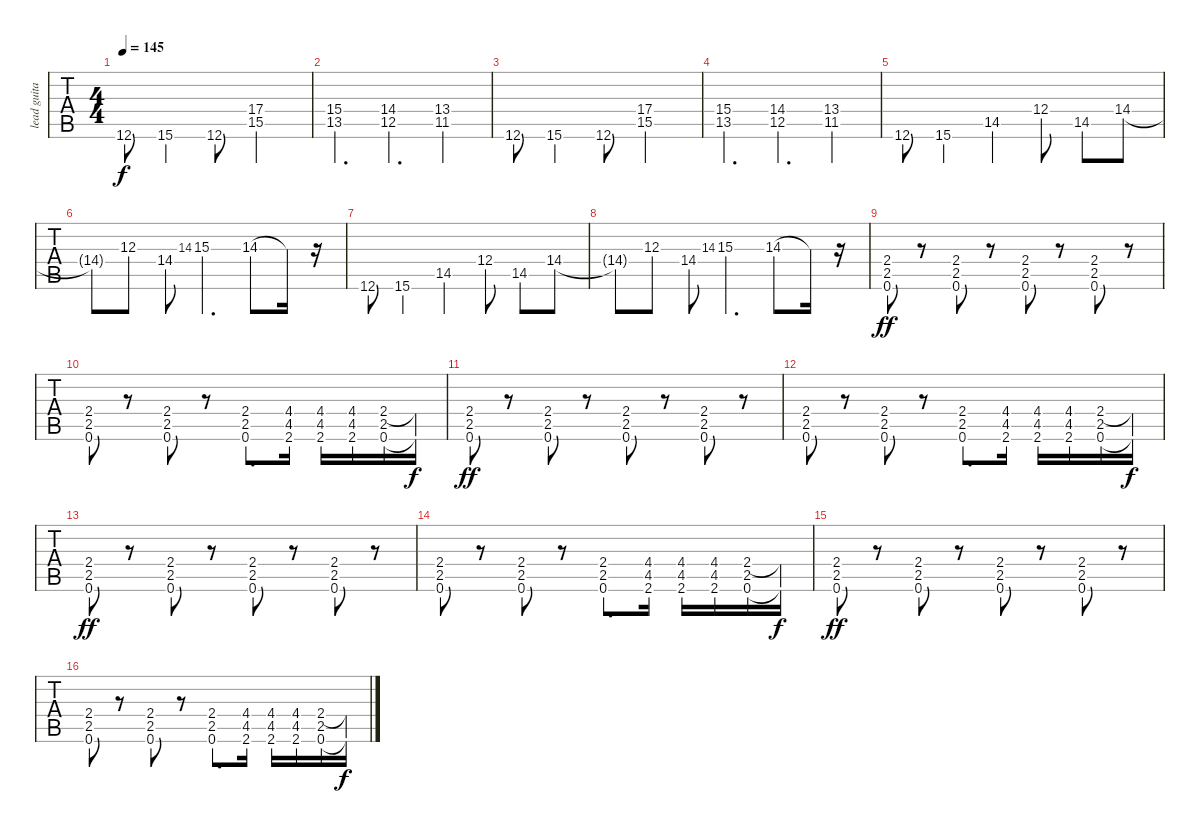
\track ("lead guitar" "lead guita") {instrument distortionguitar}
\staff {tabs}
\tuning (E4 B3 G3 D3 A2 E2) {hide}
\ts (4 4)
\tempo 145
\clef g2
\ks c
12.6.8{dy f} 15.6.4 12.6.8 (17.4 15.5).2 |
(15.4 13.5).4{d} (14.4 12.5).4{d} (13.4 11.5).4 |
12.6.8 15.6.4 12.6.8 (17.4 15.5).2 |
(15.4 13.5).4{d} (14.4 12.5).4{d} (13.4 11.5).4 |
12.6.8 15.6.4 14.5.4 12.4.8 14.5.8 14.4.8 |
14.4{t}.8 12.3.8 14.4.8 14.3.8{gr} 15.3.4{d} 14.3.8 14.3{t}.16 r.16 |
12.6.8 15.6.4 14.5.4 12.4.8 14.5.8 14.4.8 |
14.4{t}.8 12.3.8 14.4.8 14.3.8{gr} 15.3.4{d} 14.3.8 14.3{t}.16 r.16 |
(2.4 2.5 0.6{ac}).8{dy ff} r.8 (2.4 2.5 0.6{ac}).8 r.8 (2.4 2.5 0.6{ac}).8 r.8 (2.4 2.5 0.6{ac}).8 r.8 |
(2.4 2.5 0.6{ac}).8 r.8 (2.4 2.5 0.6{ac}).8 r.8 (2.4 2.5 0.6{ac}).8{d} (4.4 4.5 2.6{ac}).16 (4.4 4.5 2.6{ac}).16 (4.4 4.5 2.6{ac}).16 (2.4 2.5 0.6{ac}).16 (2.4{t} 0.6{t}).16{dy f} |
(2.4 2.5 0.6{ac}).8{dy ff} r.8 (2.4 2.5 0.6{ac}).8 r.8 (2.4 2.5 0.6{ac}).8 r.8 (2.4 2.5 0.6{ac}).8 r.8 |
(2.4 2.5 0.6{ac}).8 r.8 (2.4 2.5 0.6{ac}).8 r.8 (2.4 2.5 0.6{ac}).8{d} (4.4 4.5 2.6{ac}).16 (4.4 4.5 2.6{ac}).16 (4.4 4.5 2.6{ac}).16 (2.4 2.5 0.6{ac}).16 (2.4{t} 0.6{t}).16{dy f} |
(2.4 2.5 0.6{ac}).8{dy ff} r.8 (2.4 2.5 0.6{ac}).8 r.8 (2.4 2.5 0.6{ac}).8 r.8 (2.4 2.5 0.6{ac}).8 r.8 |
(2.4 2.5 0.6{ac}).8 r.8 (2.4 2.5 0.6{ac}).8 r.8 (2.4 2.5 0.6{ac}).8{d} (4.4 4.5 2.6{ac}).16 (4.4 4.5 2.6{ac}).16 (4.4 4.5 2.6{ac}).16 (2.4 2.5 0.6{ac}).16 (2.4{t} 0.6{t}).16{dy f} |
(2.4 2.5 0.6{ac}).8{dy ff} r.8 (2.4 2.5 0.6{ac}).8 r.8 (2.4 2.5 0.6{ac}).8 r.8 (2.4 2.5 0.6{ac}).8 r.8 |
(2.4 2.5 0.6{ac}).8 r.8 (2.4 2.5 0.6{ac}).8 r.8 (2.4 2.5 0.6{ac}).8{d} (4.4 4.5 2.6{ac}).16 (4.4 4.5 2.6{ac}).16 (4.4 4.5 2.6{ac}).16 (2.4 2.5 0.6{ac}).16 (2.4{t} 0.6{t}).16{dy f}
